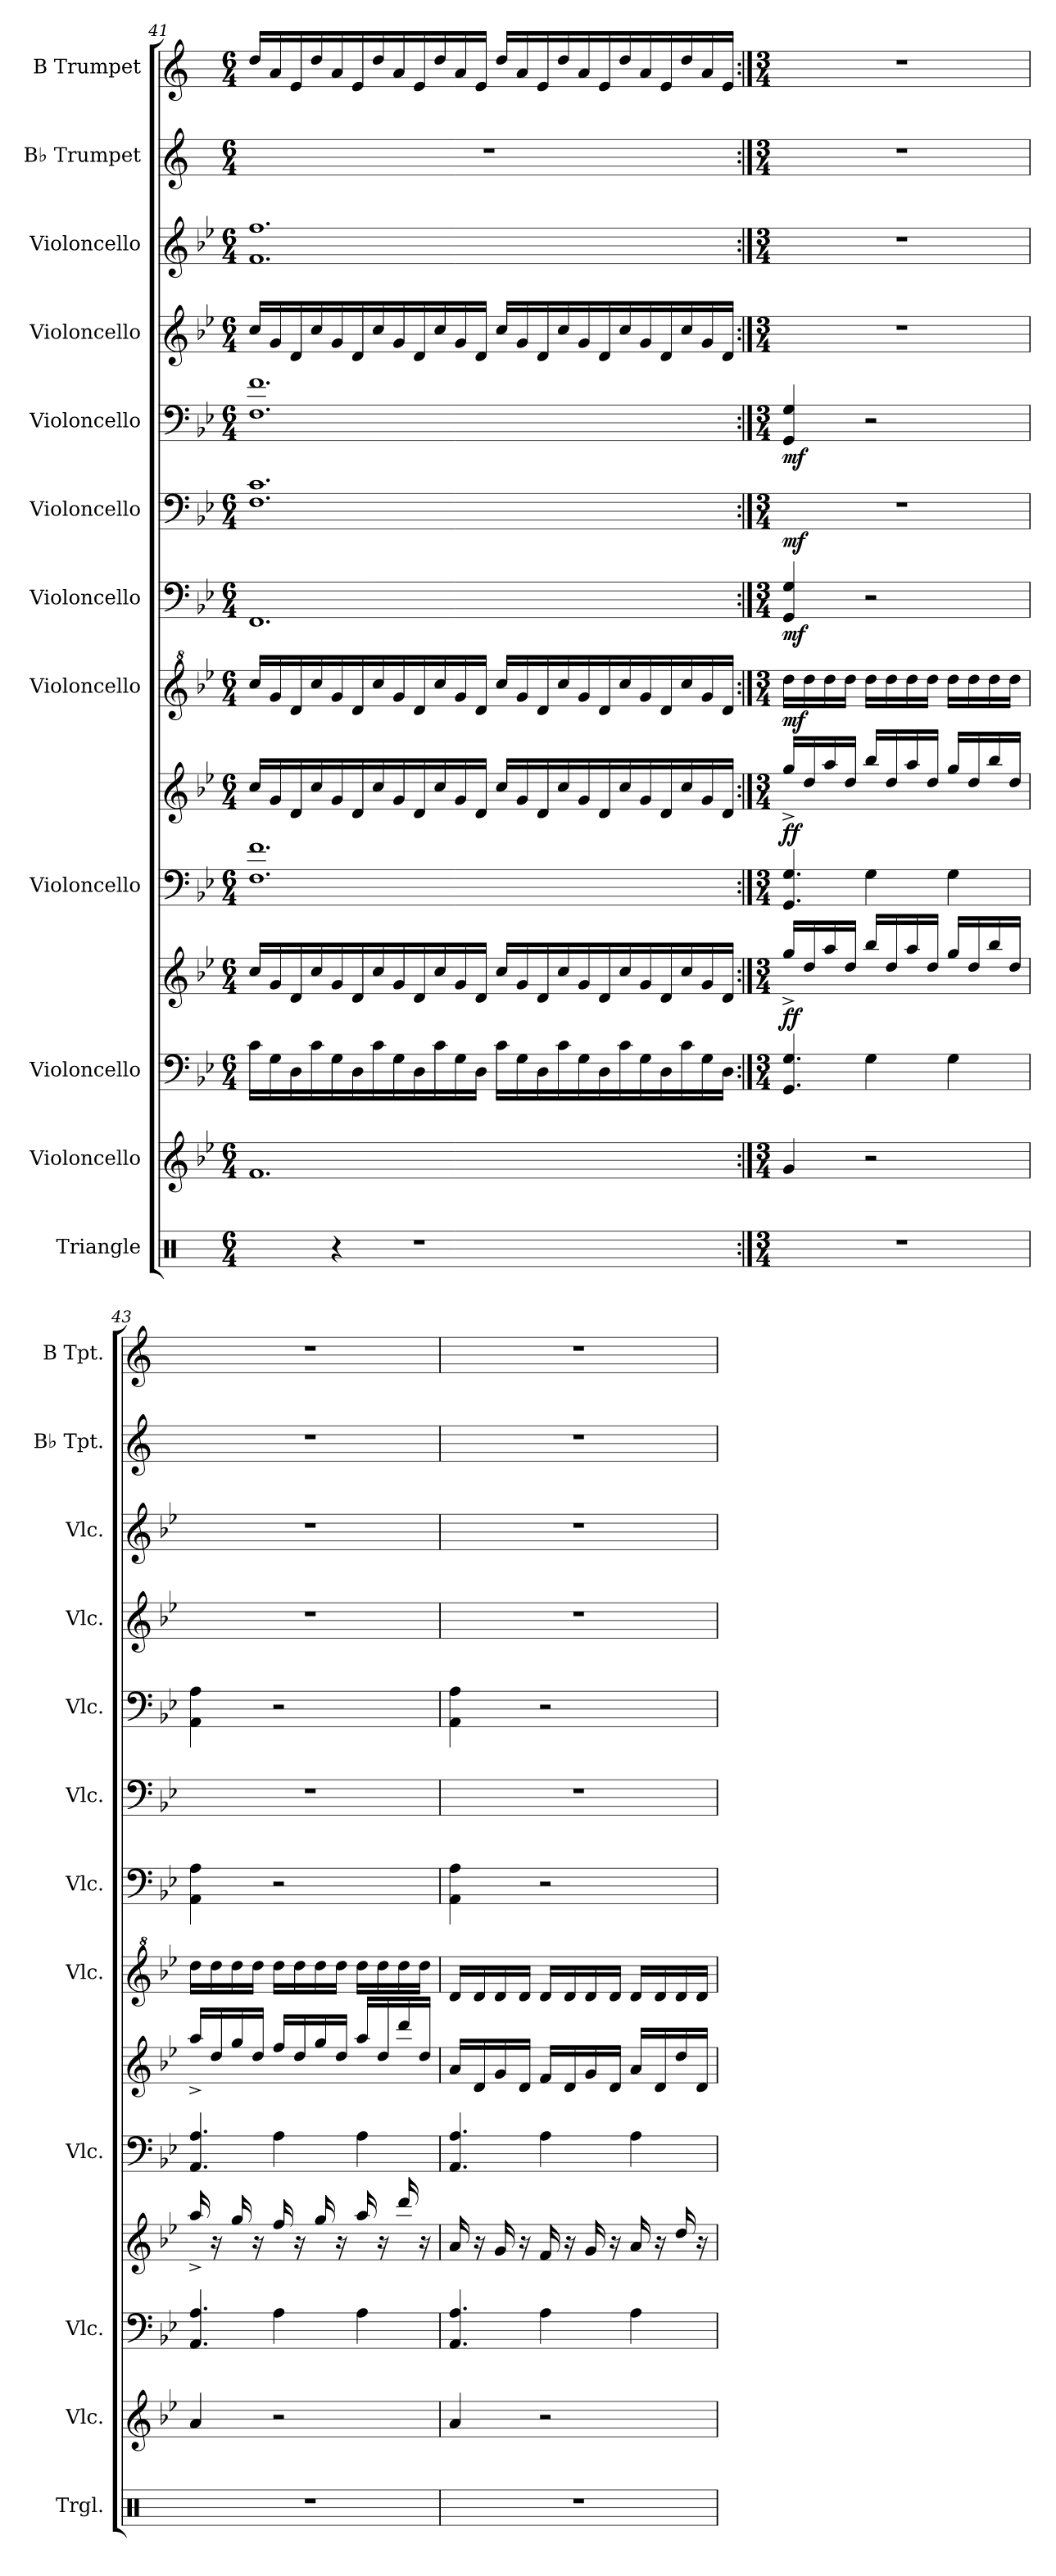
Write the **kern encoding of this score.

**kern	**kern	**kern	**kern	**dynam	**kern	**kern	**dynam	**kern	**dynam	**kern	**dynam	**kern	**dynam	**kern	**dynam	**kern	**kern	**kern	**kern
*part12	*part11	*part10	*part10	*part10	*part9	*part9	*part9	*part8	*part8	*part7	*part7	*part6	*part6	*part5	*part5	*part4	*part3	*part2	*part1
*staff14	*staff13	*staff12	*staff11	*staff11/12	*staff10	*staff9	*staff9/10	*staff8	*staff8	*staff7	*staff7	*staff6	*staff6	*staff5	*staff5	*staff4	*staff3	*staff2	*staff1
*I"Triangle	*I"Violoncello	*I"Violoncello	*	*	*I"Violoncello	*	*	*I"Violoncello	*	*I"Violoncello	*	*I"Violoncello	*	*I"Violoncello	*	*I"Violoncello	*I"Violoncello	*I"B♭ Trumpet	*I"B Trumpet
*I'Trgl.	*I'Vlc.	*I'Vlc.	*	*	*I'Vlc.	*	*	*I'Vlc.	*	*I'Vlc.	*	*I'Vlc.	*	*I'Vlc.	*	*I'Vlc.	*I'Vlc.	*I'B♭ Tpt.	*I'B Tpt.
!!LO:PB:g=z
*clefX	*clefG2	*clefF4	*clefG2	*	*clefF4	*clefG2	*	*clefG^2	*	*clefF4	*	*clefF4	*	*clefF4	*	*clefG2	*clefG2	*clefG2	*clefG2
*	*	*	*	*	*	*	*	*	*	*	*	*	*	*	*	*	*	*ITrd1c2	*ITrd1c2
*k[]	*k[b-e-]	*k[b-e-]	*k[b-e-]	*	*k[b-e-]	*k[b-e-]	*	*k[b-e-]	*	*k[b-e-]	*	*k[b-e-]	*	*k[b-e-]	*	*k[b-e-]	*k[b-e-]	*k[b-e-]	*k[b-e-]
*C:	*B-:	*B-:	*B-:	*	*B-:	*B-:	*	*B-:	*	*B-:	*	*B-:	*	*B-:	*	*B-:	*B-:	*B-:	*B-:
*M6/4	*M6/4	*M6/4	*M6/4	*	*M6/4	*M6/4	*	*M6/4	*	*M6/4	*	*M6/4	*	*M6/4	*	*M6/4	*M6/4	*M6/4	*M6/4
=41	=41	=41	=41	=41	=41	=41	=41	=41	=41	=41	=41	=41	=41	=41	=41	=41	=41	=41	=41
4R\	1.f	16c\LL	16cc/LL	.	1.F 1.f	16cc/LL	.	16ccc/LL	.	1.FF	.	1.F 1.c	.	1.F 1.f	.	16cc/LL	1.f 1.ff	1.r	16cc/LL
.	.	16G\	16g/	.	.	16g/	.	16gg/	.	.	.	.	.	.	.	16g/	.	.	16g/
.	.	16D\	16d/	.	.	16d/	.	16dd/	.	.	.	.	.	.	.	16d/	.	.	16d/
.	.	16c\	16cc/	.	.	16cc/	.	16ccc/	.	.	.	.	.	.	.	16cc/	.	.	16cc/
4r	.	16G\	16g/	.	.	16g/	.	16gg/	.	.	.	.	.	.	.	16g/	.	.	16g/
.	.	16D\	16d/	.	.	16d/	.	16dd/	.	.	.	.	.	.	.	16d/	.	.	16d/
.	.	16c\	16cc/	.	.	16cc/	.	16ccc/	.	.	.	.	.	.	.	16cc/	.	.	16cc/
.	.	16G\	16g/	.	.	16g/	.	16gg/	.	.	.	.	.	.	.	16g/	.	.	16g/
1r	.	16D\	16d/	.	.	16d/	.	16dd/	.	.	.	.	.	.	.	16d/	.	.	16d/
.	.	16c\	16cc/	.	.	16cc/	.	16ccc/	.	.	.	.	.	.	.	16cc/	.	.	16cc/
.	.	16G\	16g/	.	.	16g/	.	16gg/	.	.	.	.	.	.	.	16g/	.	.	16g/
.	.	16D\JJ	16d/JJ	.	.	16d/JJ	.	16dd/JJ	.	.	.	.	.	.	.	16d/JJ	.	.	16d/JJ
.	.	16c\LL	16cc/LL	.	.	16cc/LL	.	16ccc/LL	.	.	.	.	.	.	.	16cc/LL	.	.	16cc/LL
.	.	16G\	16g/	.	.	16g/	.	16gg/	.	.	.	.	.	.	.	16g/	.	.	16g/
.	.	16D\	16d/	.	.	16d/	.	16dd/	.	.	.	.	.	.	.	16d/	.	.	16d/
.	.	16c\	16cc/	.	.	16cc/	.	16ccc/	.	.	.	.	.	.	.	16cc/	.	.	16cc/
.	.	16G\	16g/	.	.	16g/	.	16gg/	.	.	.	.	.	.	.	16g/	.	.	16g/
.	.	16D\	16d/	.	.	16d/	.	16dd/	.	.	.	.	.	.	.	16d/	.	.	16d/
.	.	16c\	16cc/	.	.	16cc/	.	16ccc/	.	.	.	.	.	.	.	16cc/	.	.	16cc/
.	.	16G\	16g/	.	.	16g/	.	16gg/	.	.	.	.	.	.	.	16g/	.	.	16g/
.	.	16D\	16d/	.	.	16d/	.	16dd/	.	.	.	.	.	.	.	16d/	.	.	16d/
.	.	16c\	16cc/	.	.	16cc/	.	16ccc/	.	.	.	.	.	.	.	16cc/	.	.	16cc/
.	.	16G\	16g/	.	.	16g/	.	16gg/	.	.	.	.	.	.	.	16g/	.	.	16g/
.	.	16D\JJ	16d/JJ	.	.	16d/JJ	.	16dd/JJ	.	.	.	.	.	.	.	16d/JJ	.	.	16d/JJ
=42:|!	=42:|!	=42:|!	=42:|!	=42:|!	=42:|!	=42:|!	=42:|!	=42:|!	=42:|!	=42:|!	=42:|!	=42:|!	=42:|!	=42:|!	=42:|!	=42:|!	=42:|!	=42:|!	=42:|!
*M3/4	*M3/4	*M3/4	*M3/4	*	*M3/4	*M3/4	*	*M3/4	*	*M3/4	*	*M3/4	*	*M3/4	*	*M3/4	*M3/4	*M3/4	*M3/4
*	*	*^	*	*	*^	*	*	*	*	*	*	*	*	*	*	*	*	*	*
!	!	!	!	!	!LO:DY:b	!	!	!	!LO:DY:b	!	!LO:DY:b	!	!LO:DY:b	!	!LO:DY:b	!	!LO:DY:b	!	!	!	!
2.r	4g/	4.GG/ 4.G/	4ryy	16gg^/LL	ff	4.GG/ 4.G/	4ryy	16gg^/LL	ff	16ddd\LL	mf	4GG/ 4G/	mf	2.r	mf	4GG/ 4G/	mf	2.r	2.r	2.r	2.r
.	.	.	.	16dd/	.	.	.	16dd/	.	16ddd\	.	.	.	.	.	.	.	.	.	.	.
.	.	.	.	16aa/	.	.	.	16aa/	.	16ddd\	.	.	.	.	.	.	.	.	.	.	.
.	.	.	.	16dd/JJ	.	.	.	16dd/JJ	.	16ddd\JJ	.	.	.	.	.	.	.	.	.	.	.
.	2r	.	4G\	16bb-/LL	.	.	4G\	16bb-/LL	.	16ddd\LL	.	2r	.	.	.	2r	.	.	.	.	.
.	.	.	.	16dd/	.	.	.	16dd/	.	16ddd\	.	.	.	.	.	.	.	.	.	.	.
.	.	8ryy	.	16aa/	.	8ryy	.	16aa/	.	16ddd\	.	.	.	.	.	.	.	.	.	.	.
.	.	.	.	16dd/JJ	.	.	.	16dd/JJ	.	16ddd\JJ	.	.	.	.	.	.	.	.	.	.	.
.	.	4G\	4ryy	16gg/LL	.	4G\	4ryy	16gg/LL	.	16ddd\LL	.	.	.	.	.	.	.	.	.	.	.
.	.	.	.	16dd/	.	.	.	16dd/	.	16ddd\	.	.	.	.	.	.	.	.	.	.	.
.	.	.	.	16bb-/	.	.	.	16bb-/	.	16ddd\	.	.	.	.	.	.	.	.	.	.	.
.	.	.	.	16dd/JJ	.	.	.	16dd/JJ	.	16ddd\JJ	.	.	.	.	.	.	.	.	.	.	.
!!LO:PB:g=z
=43	=43	=43	=43	=43	=43	=43	=43	=43	=43	=43	=43	=43	=43	=43	=43	=43	=43	=43	=43	=43	=43
2.r	4a/	4.AA/ 4.A/	4ryy	16aa^/	.	4.AA/ 4.A/	4ryy	16aa^/LL	.	16ddd\LL	.	4AA\ 4A\	.	2.r	.	4AA\ 4A\	.	2.r	2.r	2.r	2.r
.	.	.	.	16r	.	.	.	16dd/	.	16ddd\	.	.	.	.	.	.	.	.	.	.	.
.	.	.	.	16gg/	.	.	.	16gg/	.	16ddd\	.	.	.	.	.	.	.	.	.	.	.
.	.	.	.	16r	.	.	.	16dd/JJ	.	16ddd\JJ	.	.	.	.	.	.	.	.	.	.	.
.	2r	.	4A\	16ff/	.	.	4A\	16ff/LL	.	16ddd\LL	.	2r	.	.	.	2r	.	.	.	.	.
.	.	.	.	16r	.	.	.	16dd/	.	16ddd\	.	.	.	.	.	.	.	.	.	.	.
.	.	8ryy	.	16gg/	.	8ryy	.	16gg/	.	16ddd\	.	.	.	.	.	.	.	.	.	.	.
.	.	.	.	16r	.	.	.	16dd/JJ	.	16ddd\JJ	.	.	.	.	.	.	.	.	.	.	.
.	.	4A\	4ryy	16aa/	.	4A\	4ryy	16aa/LL	.	16ddd\LL	.	.	.	.	.	.	.	.	.	.	.
.	.	.	.	16r	.	.	.	16dd/	.	16ddd\	.	.	.	.	.	.	.	.	.	.	.
.	.	.	.	16ddd/	.	.	.	16ddd/	.	16ddd\	.	.	.	.	.	.	.	.	.	.	.
.	.	.	.	16r	.	.	.	16dd/JJ	.	16ddd\JJ	.	.	.	.	.	.	.	.	.	.	.
=44	=44	=44	=44	=44	=44	=44	=44	=44	=44	=44	=44	=44	=44	=44	=44	=44	=44	=44	=44	=44	=44
2.r	4a/	4.AA/ 4.A/	4ryy	16a/	.	4.AA/ 4.A/	4ryy	16a/LL	.	16dd/LL	.	4AA\ 4A\	.	2.r	.	4AA\ 4A\	.	2.r	2.r	2.r	2.r
.	.	.	.	16r	.	.	.	16d/	.	16dd/	.	.	.	.	.	.	.	.	.	.	.
.	.	.	.	16g/	.	.	.	16g/	.	16dd/	.	.	.	.	.	.	.	.	.	.	.
.	.	.	.	16r	.	.	.	16d/JJ	.	16dd/JJ	.	.	.	.	.	.	.	.	.	.	.
.	2r	.	4A\	16f/	.	.	4A\	16f/LL	.	16dd/LL	.	2r	.	.	.	2r	.	.	.	.	.
.	.	.	.	16r	.	.	.	16d/	.	16dd/	.	.	.	.	.	.	.	.	.	.	.
.	.	8ryy	.	16g/	.	8ryy	.	16g/	.	16dd/	.	.	.	.	.	.	.	.	.	.	.
.	.	.	.	16r	.	.	.	16d/JJ	.	16dd/JJ	.	.	.	.	.	.	.	.	.	.	.
.	.	4A\	4ryy	16a/	.	4A\	4ryy	16a/LL	.	16dd/LL	.	.	.	.	.	.	.	.	.	.	.
.	.	.	.	16r	.	.	.	16d/	.	16dd/	.	.	.	.	.	.	.	.	.	.	.
.	.	.	.	16dd/	.	.	.	16dd/	.	16dd/	.	.	.	.	.	.	.	.	.	.	.
.	.	.	.	16r	.	.	.	16d/JJ	.	16dd/JJ	.	.	.	.	.	.	.	.	.	.	.
*	*	*v	*v	*	*	*v	*v	*	*	*	*	*	*	*	*	*	*	*	*	*	*
=	=	=	=	=	=	=	=	=	=	=	=	=	=	=	=	=	=	=	=
*-	*-	*-	*-	*-	*-	*-	*-	*-	*-	*-	*-	*-	*-	*-	*-	*-	*-	*-	*-
